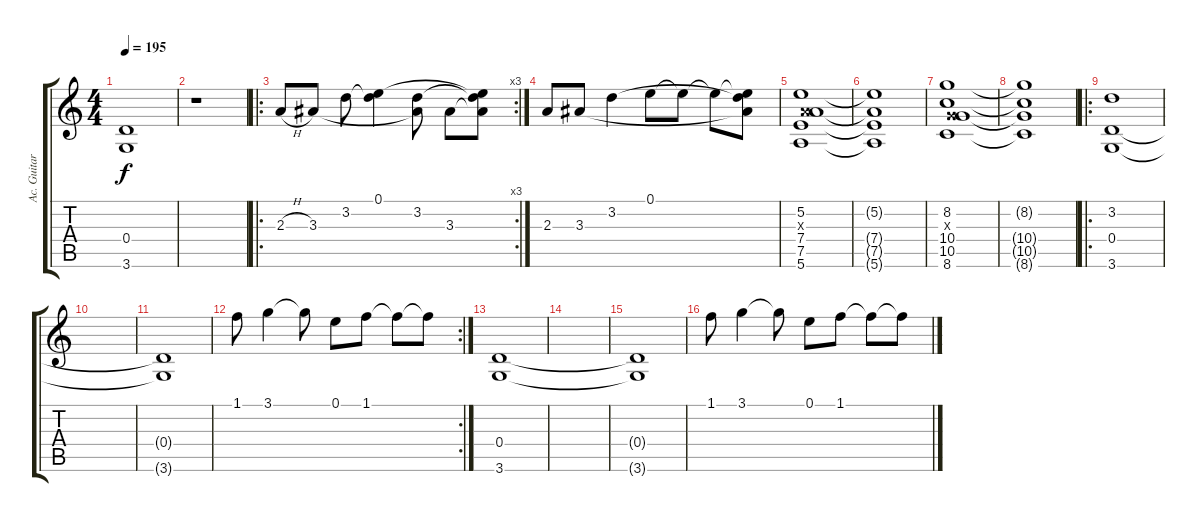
\track ("Ac. Guitar" "Ac. Guitar") {instrument acousticguitarsteel}
\staff {score tabs}
\tuning (E4 B3 G3 D3 A2 E2) {hide}
\ts (4 4)
\tempo 195
\clef g2
\ks c
(0.4{t} 3.6{t}).1{dy f} |
r.1 |
\ro
\rc 3
2.3{h}.8 3.3.8 3.2.8 (0.1 3.2{t}).4 (3.2 3.3{t}).8 3.3.8 (0.1{t} 3.2{t} 3.3{t}).8 |
2.3.8 3.3.8 3.2.4 0.1.8 0.1{t}.8 0.1{t}.8 (0.1{t} 3.2{t} 3.3{t}).8 |
(5.2 2.3{x} 7.4 7.5 5.6).1 |
(5.2{t} 7.4{t} 7.5{t} 5.6{t}).1 |
(8.2 0.3{x} 10.4 10.5 8.6).1 |
(8.2{t} 10.4{t} 10.5{t} 8.6{t}).1 |
\ro
(3.2 0.4 3.6).1 |
|
(0.4{t} 3.6{t}).1 |
\rc 2
1.1.8 3.1.4 3.1{t}.8 0.1.8 1.1.8 1.1{t}.8 1.1{t}.8 |
(0.4 3.6).1 |
|
(0.4{t} 3.6{t}).1 |
1.1.8 3.1.4 3.1{t}.8 0.1.8 1.1.8 1.1{t}.8 1.1{t}.8
